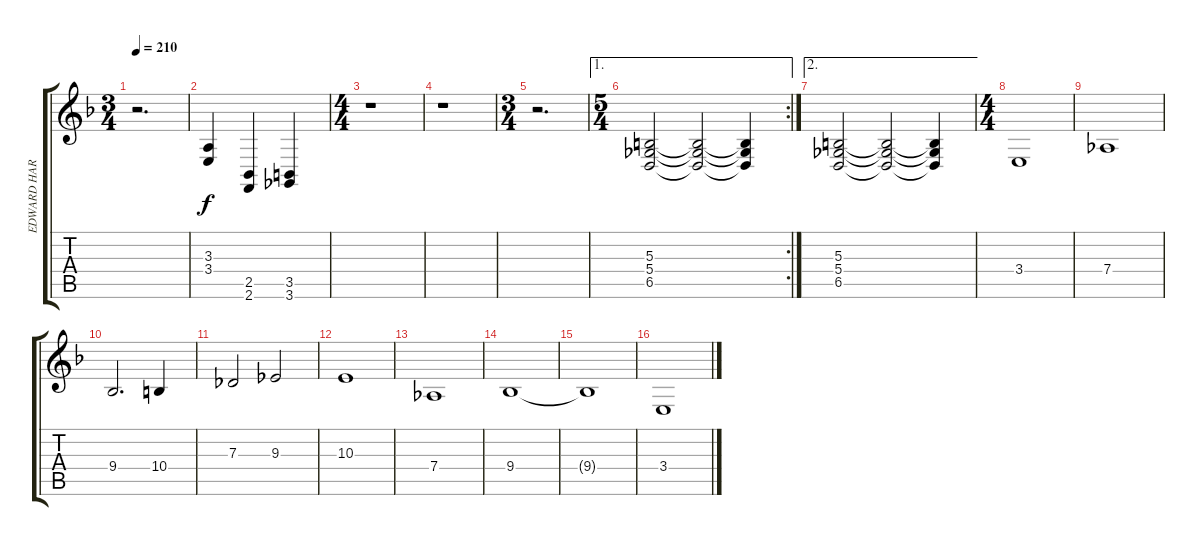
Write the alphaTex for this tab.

\track ("EDWARD HARRIS ROTH - KEYBOARDS" "EDWARD HAR") {instrument reedorgan}
\staff {score tabs}
\tuning (Eb4 Bb3 Gb3 Db3 Ab2 Eb2) {hide}
\ts (3 4)
\tempo 210
\clef g2
\ks f
r.2{d dy f} |
(3.3 3.4).4 (2.5 2.6).4 (3.5 3.6).4 |
\ts (4 4)
r.1 |
r.1 |
\ts (3 4)
r.2{d} |
\ae 1
\rc 2
\ts (5 4)
(5.3 5.4 6.5).2 (5.3{t} 5.4{t} 6.5{t}).2 (5.3{t} 5.4{t} 6.5{t}).4 |
\ae 2
(5.3 5.4 6.5).2 (5.3{t} 5.4{t} 6.5{t}).2 (5.3{t} 5.4{t} 6.5{t}).4 |
\ts (4 4)
3.4.1{instrument cello} |
7.4.1 |
9.4.2{d} 10.4.4 |
7.3.2 9.3.2 |
10.3.1 |
7.4.1 |
9.4.1 |
9.4{t}.1 |
3.4.1
